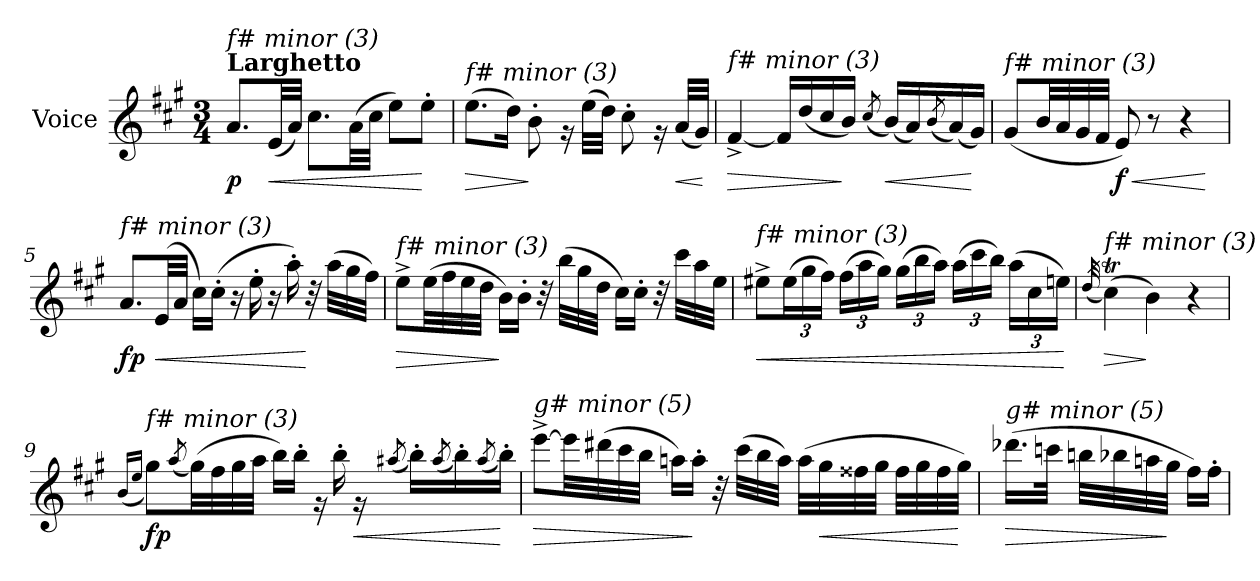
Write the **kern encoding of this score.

**kern	**dynam
*part1	*part1
*staff1	*staff1
*I"Voice	*
*I'V	*
*clefG2	*
*k[f#c#g#]	*
*A:	*
*M3/4	*
*MM44	*
=1	=1
!LO:TX:a:B:t=Larghetto	!
!LO:TX:i:t=f# minor (3)	!
!	!LO:DY:b
8.a/L	p
!	!LO:HP:b
(<32e/LL	<
32a/JJJ)	.
8.cc#\L	.
(>32a\LL	.
32cc#\JJJ	.
8ee\L)	.
8ee'>\J	[
=2	=2
!LO:TX:i:t=f# minor (3)	!
!	!LO:HP:b
(>8.ee\L	>
16dd\Jk)	.
8b'>\	]
16rg	.
(>32ee\LLL	.
32dd\JJJ)	.
8cc#'>\	.
16rg	.
!	!LO:HP:b
(<32a/LLL	<
32g#/JJJ)	.
.	[
=3	=3
!LO:TX:i:t=f# minor (3)	!
!	!LO:HP:b
[4f#^</	>
16f#/LL]	.
(<16dd/	.
16cc#/	.
16b/JJ)	]
(<8qcc#/	.
!	!LO:HP:b
(<16b/LL)	<
16a/)	.
(<8qb/	.
(<16a/)	.
16g#/JJ)	[
!!LO:LB:g=z
=4	=4
!LO:TX:i:t=f# minor (3)	!
(<8g#/L	.
32b/LL	.
32a/	.
32g#/	.
32f#/JJJ	.
!	!LO:HP:b
!	!LO:DY:n=1:b
8e/)	< f
8r	.
4r	.
.	[
=5	=5
!LO:TX:i:t=f# minor (3)	!
!	!LO:DY:b
8.a/L	fp
!	!LO:HP:b
(>32e/LL	<
32a/JJJ	.
16cc#\LL)	.
(>16cc#'>\JJ	.
16r	.
16ee'>\	.
16r	.
16aa'>\)	.
32r	[
(>32aa\LLL	.
32gg#\	.
32ff#\JJJ)	.
=6	=6
!LO:TX:i:t=f# minor (3)	!
!	!LO:HP:b
8ee^>\L	>
(>32ee\LL	.
32ff#\	.
32ee\	.
32dd\JJJ	.
16b\LL)	]
16b'>\JJ	.
32r	.
(>32bb\LLL	.
32gg#\	.
32dd\JJJ	.
16cc#\LL)	.
16cc#'>\JJ	.
32r	.
32ccc#\LLL	.
32aa\	.
32ee\JJJ	.
!!LO:LB:g=z
=7	=7
!LO:TX:i:t=f# minor (3)	!
!	!LO:HP:b
8ee#X^>\L	<
*Xbrackettup	*
(>24ee#\L	.
24gg#\	.
24ff#\JJ)	.
(>24ff#\LL	.
24aa\	.
24gg#\JJ)	.
(>24gg#\LL	.
24bb\	.
24aa\JJ)	.
(>24aa\LL	.
24ccc#\	.
24bb\JJ)	.
(>24aa\LL	.
24cc#\	.
24een\JJ)	.
.	[
=8	=8
(<32qdd/	.
!LO:TX:i:t=f# minor (3)	!
!	!LO:HP:b
(>4cc#t\)	>
4b\)	]
4r	.
!!LO:LB:g=z
=9	=9
(<16qb/LL	.
16qee/JJ	.
!LO:TX:i:t=f# minor (3)	!
!	!LO:DY:b
8gg#\L)	fp
(<8qaa/	.
(>32gg#\LL)	.
32ff#\	.
32gg#\	.
32aa\JJJ	.
16bb\LL)	.
16bb'>\JJ	.
16rg	.
16bb'>\	.
!	!LO:HP:b
16rg	<
(<8qaa#X/	.
16bb'>\LL)	.
(<8qaa#/	.
16bb'>\)	.
(<8qaa#/	.
16bb'>\JJ)	[
!!LO:LB:g=z
=10	=10
!LO:TX:i:t=g# minor (5)	!
!	!LO:HP:b
[8eee^>\L	>
32eee\LL]	.
(>32ddd#X\	.
32ccc#\	.
32bb\JJJ	.
16aan\LL)	.
16aa'>\JJ	]
32r	.
(>32ccc#\LLL	.
32bb\	.
32aa\JJJ)	.
(>32aa\LLL	.
!	!LO:HP:b
32gg#\	<
32ff##X\	.
32gg#\JJJ	.
32ff##\LLL	.
32gg#\	.
32ff##\	.
32gg#\JJJ)	[
=11	=11
!LO:TX:i:t=g# minor (5)	!
!	!LO:HP:b
(>16.ddd-Xi\LL	>
32cccnj\JJk	.
32bbn\LLL	.
32bb-Xi\	.
32aan\	.
32gg#\JJJ	]
16ff#\LL)	.
16ff#'>\JJ	.
=	=
*-	*-
